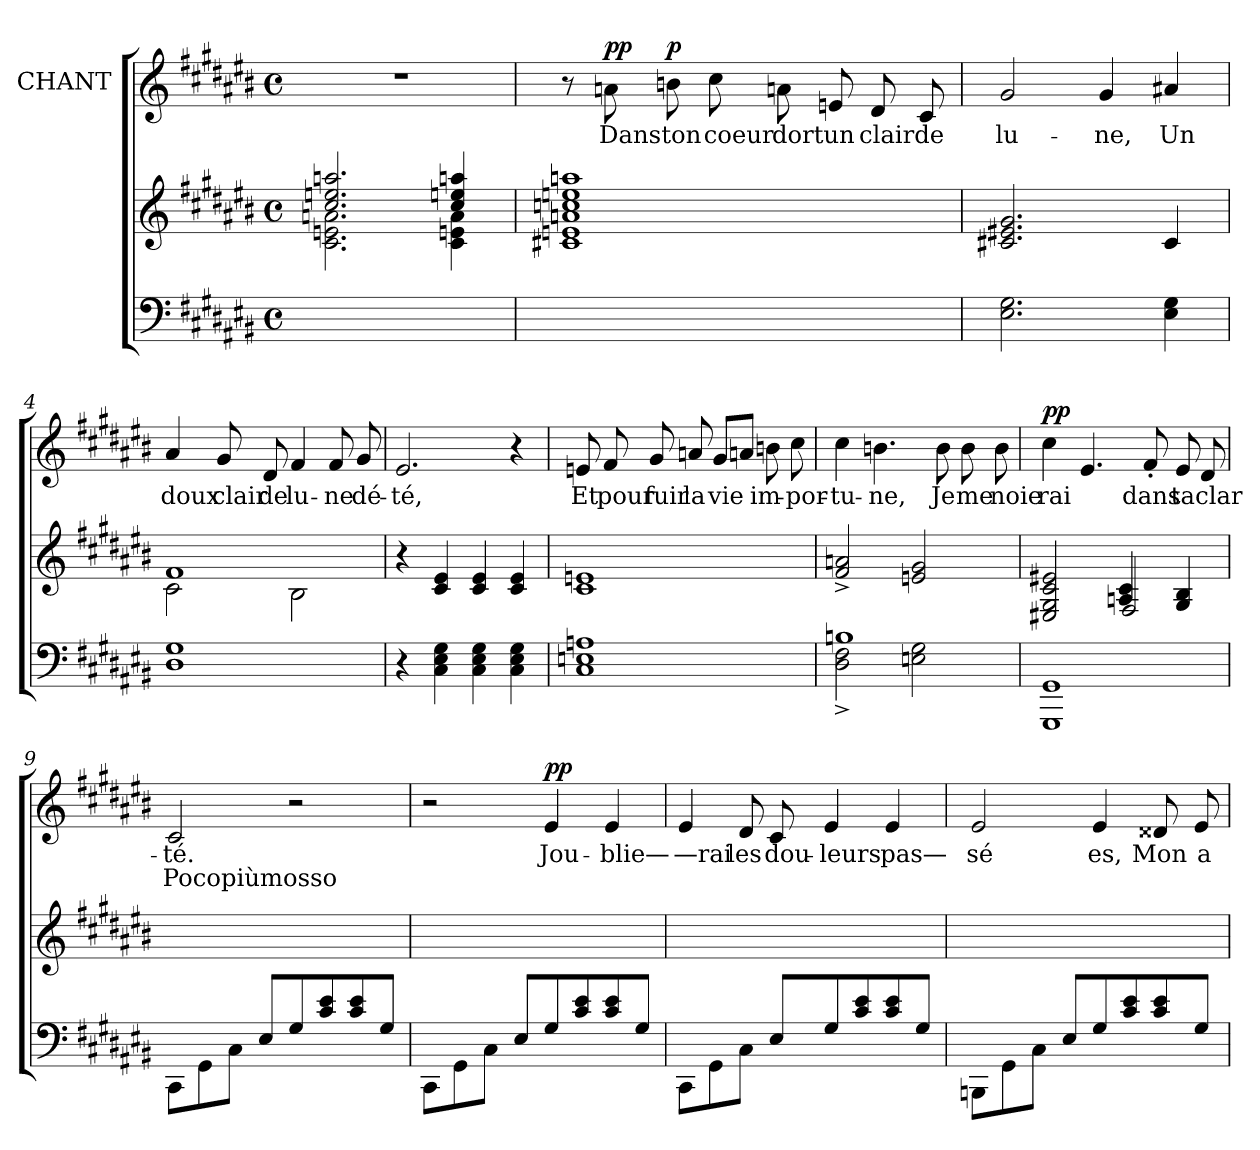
**kern	**kern	**kern	**text	**text	**dynam
*part3	*part2	*part1	*part1	*part1	*part1
*staff3	*staff2	*staff1	*staff1	*staff1	*staff1
*	*	*I"CHANT	*	*	*
*clefF4	*clefG2	*clefG2	*	*	*
*k[f#c#g#d#a#e#b#]	*k[f#c#g#d#a#e#b#]	*k[f#c#g#d#a#e#b#]	*	*	*
*M4/4	*M4/4	*M4/4	*	*	*
*met(c)	*met(c)	*met(c)	*	*	*
=1	=1	=1	=1	=1	=1
*	*^	*	*	*	*
1ryy	2.aani/ 2.eeni/ 2.cc#i/	2.c#j\ 2.enj\ 2.anj\	1r	.	.	.
.	4cc#i/ 4aani/ 4eeni/	4c#j\ 4enj\ 4aj\	.	.	.	.
*	*v	*v	*	*	*	*
=2	=2	=2	=2	=2	=2
1ryy	1c#Xi/ 1aani/ 1eeni/ 1ccni/ 1ani/ 1eni/	8r	.	.	.
!	!	!	!	!	!LO:DY:a
.	.	8ani\	Dans	.	pp
!	!	!	!	!	!LO:DY:a
.	.	8bni\	ton	.	p
.	.	8cc#i\	coeur	.	.
.	.	8ani\	dort	.	.
.	.	8eni/	un	.	.
.	.	8d#i/	clair	.	.
.	.	8c#i/	de	.	.
=3	=3	=3	=3	=3	=3
2.E#j\ 2.G#j\	2.g#i/ 2.e#Xi/ 2.c#Xi/	2g#i/	lu-	.	.
.	.	4g#i/	ne,	.	.
4E#j\ 4G#j\	4c#i/	4a#Xi/	Un	.	.
!!LO:LB:g=z
=4	=4	=4	=4	=4	=4
*	*^	*	*	*	*
1D#j/ 1G#j/	1f#i/	2c#Z\	4a#i/	doux	.	.
.	.	.	8g#i/	clair	.	.
.	.	.	8d#i/	de	.	.
.	.	2B#Z\	4f#i/	lu-	.	.
.	.	.	8f#i/	ne	.	.
.	.	.	8g#i/	dé-	.	.
*	*v	*v	*	*	*	*
=5	=5	=5	=5	=5	=5
4r	4r	2.e#i/	té,	.	.
4C#j\ 4E#j\ 4G#j\	4e#i/ 4c#i/	.	.	.	.
4G#j\ 4E#j\ 4C#j\	4e#i/ 4c#i/	.	.	.	.
4C#j\ 4E#j\ 4G#j\	4e#i/ 4c#i/	4r	.	.	.
=6	=6	=6	=6	=6	=6
1C#j/ 1Enj/ 1Anj/	1c#i/ 1eni/	8eni/	Et	.	.
.	.	8f#i/	pour	.	.
.	.	8g#i/	fuir	.	.
.	.	8ani/	la	.	.
.	.	8g#i/L	vie	.	.
.	.	8ani/J	.	.	.
.	.	8bni\	im-	.	.
.	.	8cc#i\	por-	.	.
!!LO:LB:g=z
=7	=7	=7	=7	=7	=7
*^	*	*	*	*	*
1Bnj/	2D#Z^>\ 2F#Z^>\	2ani^</ 2f#i^</	4cc#i\	tu-	.	.
.	.	.	4.bni\	ne,	.	.
.	2EnZ\ 2G#Z\	2g#i/ 2eni/	.	.	.	.
.	.	.	8bi\	Je	.	.
.	.	.	8bi\	me	.	.
.	.	.	8bi\	noie	.	.
*v	*v	*	*	*	*	*
=8	=8	=8	=8	=8	=8
*	*^	*	*	*	*
!	!	!	!	!	!	!LO:DY:a
1GGG#j/ 1GG#j/	2E#Xi/ 2e#Xi/ 2c#i/ 2G#i/	4ryy	4cc#i\	rai	.	pp
.	.	4ryy	4.e#i/	.	.	.
.	4c#i/ 4Ani/	2F#Z/	.	.	.	.
.	.	.	8f#'>i/	dans	.	.
.	4G#i/ 4B#i/	.	8e#i/	ta	.	.
.	.	.	8d#i/	clar-	.	.
*	*v	*v	*	*	*	*
=9	=9	=9	=9	=9	=9
8CC#i\L	1ryy	2c#i/	té.	Pocopiùmosso	.
8GG#i\	.	.	.	.	.
8C#i\J	.	.	.	.	.
8E#i/L	.	.	.	.	.
8G#i/	.	2r	.	.	.
8e#i/ 8c#i/	.	.	.	.	.
8c#i/ 8e#i/	.	.	.	.	.
8G#i/J	.	.	.	.	.
=10	=10	=10	=10	=10	=10
8CC#i\L	1ryy	2r	.	.	.
8GG#i\	.	.	.	.	.
8C#i\J	.	.	.	.	.
8E#i/L	.	.	.	.	.
!	!	!	!	!	!LO:DY:a
8G#i/	.	4e#i/	Jou-	.	pp
8e#i/ 8c#i/	.	.	.	.	.
8e#i/ 8c#i/	.	4e#i/	blie—	.	.
8G#i/J	.	.	.	.	.
!!LO:PB:g=z
=11	=11	=11	=11	=11	=11
8CC#i\L	1ryy	4e#i/	—rai	.	.
8GG#i\	.	.	.	.	.
8C#i\J	.	8d#i/	les	.	.
8E#i/L	.	8c#i/	dou-	.	.
8G#i/	.	4e#i/	leurs	.	.
8e#i/ 8c#i/	.	.	.	.	.
8e#i/ 8c#i/	.	4e#i/	pas—	.	.
8G#i/J	.	.	.	.	.
=12	=12	=12	=12	=12	=12
8BBBni\L	1ryy	2e#i/	sé	.	.
8GG#i\	.	.	.	.	.
8C#i\J	.	.	.	.	.
8E#i/L	.	.	.	.	.
8G#i/	.	4e#i/	es,	.	.
8c#i/ 8e#i/	.	.	.	.	.
8c#i/ 8e#i/	.	8d##Xi/	Mon	.	.
8G#i/J	.	8e#i/	a-	.	.
=	=	=	=	=	=
*-	*-	*-	*-	*-	*-
